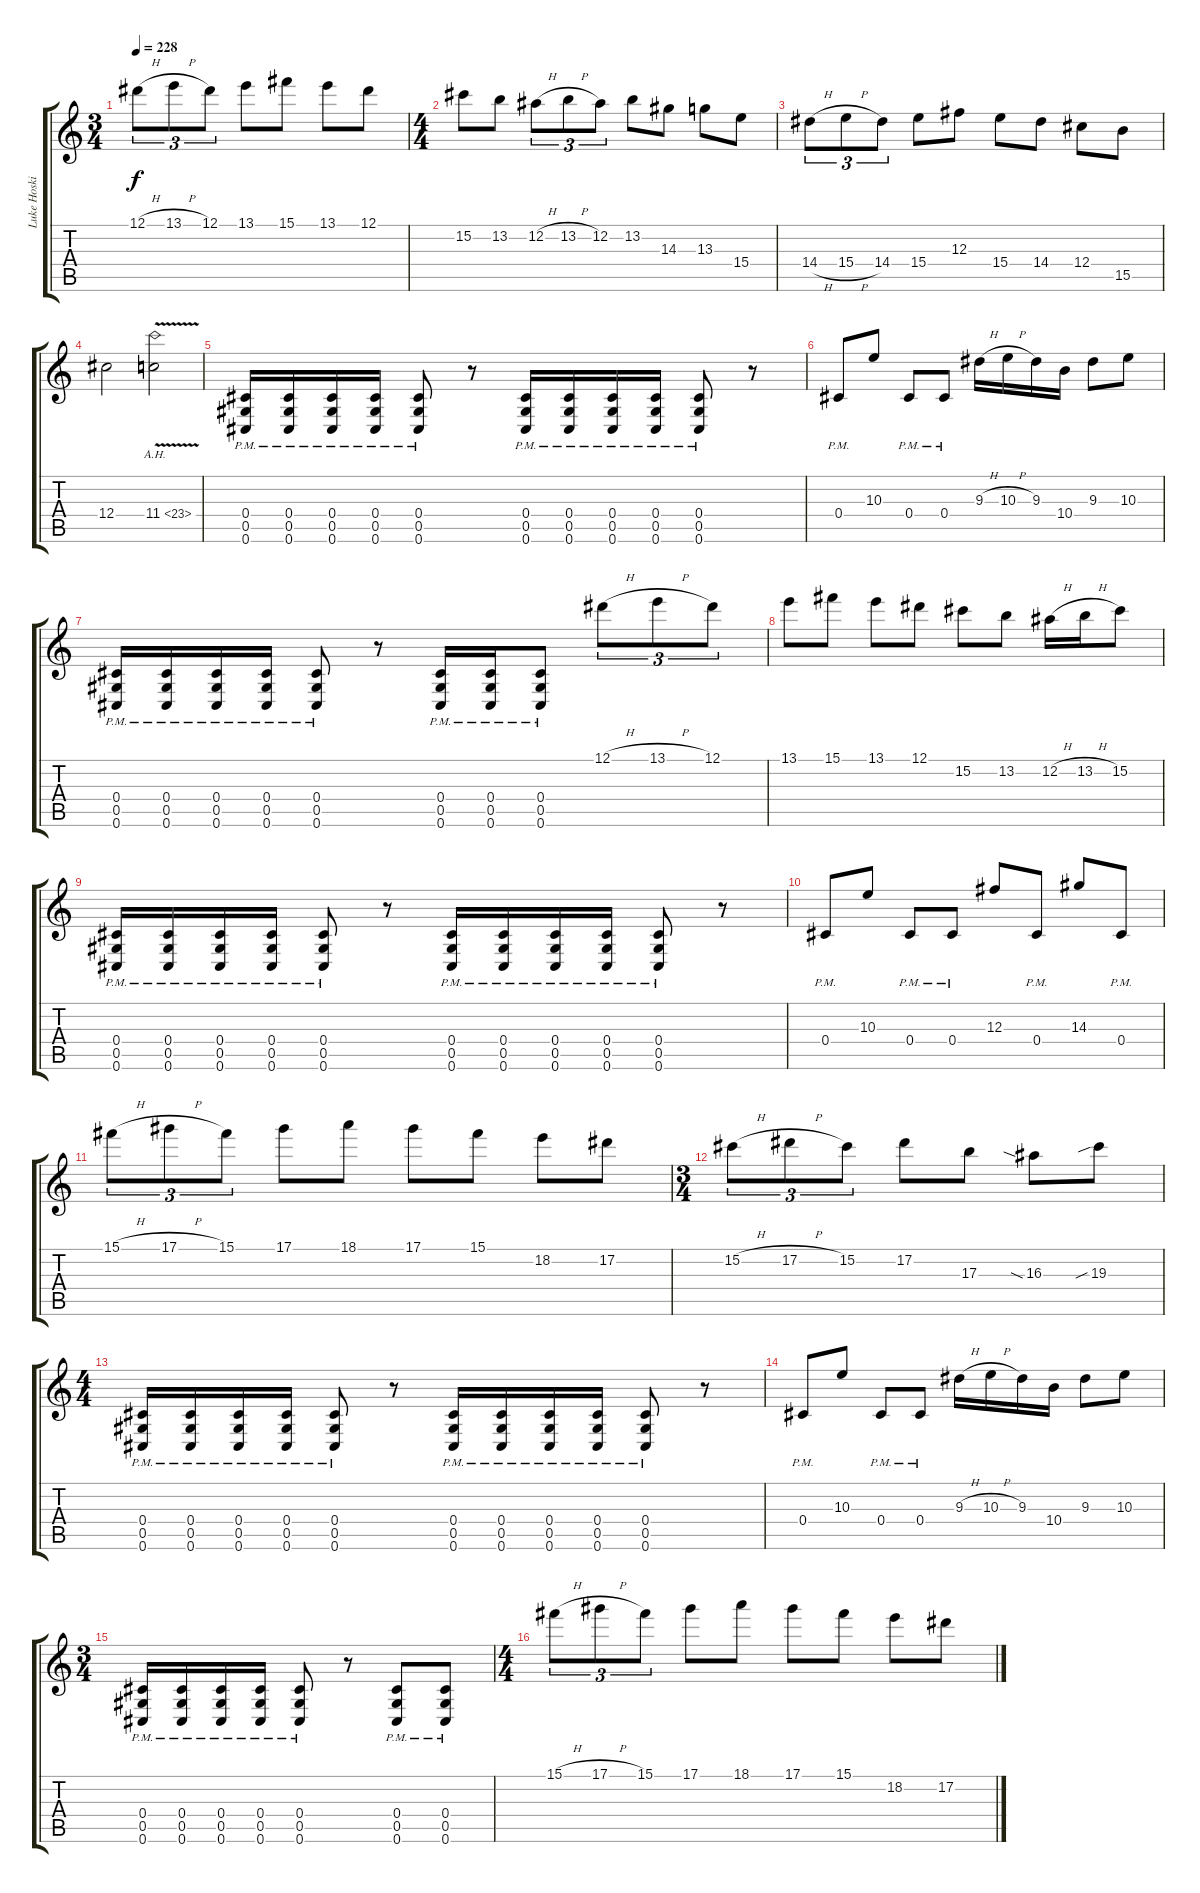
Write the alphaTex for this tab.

\track ("Luke Hoskin" "Luke Hoski") {instrument overdrivenguitar}
\staff {score tabs}
\tuning (Eb4 Bb3 Gb3 Db3 Ab2 Db2) {hide}
\ts (3 4)
\tempo 228
\clef g2
\ks c
12.1{h}.8{tu (3 2) dy f instrument overdrivenguitar} 13.1{h}.8{tu (3 2)} 12.1.8{tu (3 2)} 13.1.8 15.1.8 13.1.8 12.1.8 |
\ts (4 4)
15.2.8 13.2.8 12.2{h}.8{tu (3 2)} 13.2{h}.8{tu (3 2)} 12.2.8{tu (3 2)} 13.2.8 14.3.8 13.3.8 15.4.8 |
14.4{h}.8{tu (3 2)} 15.4{h}.8{tu (3 2)} 14.4.8{tu (3 2)} 15.4.8 12.3.8 15.4.8 14.4.8 12.4.8 15.5.8 |
12.4.2 11.4{ah 12 v}.2 |
(0.4{pm} 0.5{pm} 0.6{pm}).16 (0.4{pm} 0.5{pm} 0.6{pm}).16 (0.4{pm} 0.5{pm} 0.6{pm}).16 (0.4{pm} 0.5{pm} 0.6{pm}).16 (0.4{pm} 0.5{pm} 0.6{pm}).8 r.8 (0.4{pm} 0.5{pm} 0.6{pm}).16 (0.4{pm} 0.5{pm} 0.6{pm}).16 (0.4{pm} 0.5{pm} 0.6{pm}).16 (0.4{pm} 0.5{pm} 0.6{pm}).16 (0.4{pm} 0.5{pm} 0.6{pm}).8 r.8 |
0.4{pm}.8 10.3.8 0.4{pm}.8 0.4{pm}.8 9.3{h}.16 10.3{h}.16 9.3.16 10.4.16 9.3.8 10.3.8 |
(0.4{pm} 0.5{pm} 0.6{pm}).16 (0.4{pm} 0.5{pm} 0.6{pm}).16 (0.4{pm} 0.5{pm} 0.6{pm}).16 (0.4{pm} 0.5{pm} 0.6{pm}).16 (0.4{pm} 0.5{pm} 0.6{pm}).8 r.8 (0.4{pm} 0.5{pm} 0.6{pm}).16 (0.4{pm} 0.5{pm} 0.6{pm}).16 (0.4{pm} 0.5{pm} 0.6{pm}).8 12.1{h}.8{tu (3 2)} 13.1{h}.8{tu (3 2)} 12.1.8{tu (3 2)} |
13.1.8 15.1.8 13.1.8 12.1.8 15.2.8 13.2.8 12.2{h}.16 13.2{h}.16 15.2.8 |
(0.4{pm} 0.5{pm} 0.6{pm}).16 (0.4{pm} 0.5{pm} 0.6{pm}).16 (0.4{pm} 0.5{pm} 0.6{pm}).16 (0.4{pm} 0.5{pm} 0.6{pm}).16 (0.4{pm} 0.5{pm} 0.6{pm}).8 r.8 (0.4{pm} 0.5{pm} 0.6{pm}).16 (0.4{pm} 0.5{pm} 0.6{pm}).16 (0.4{pm} 0.5{pm} 0.6{pm}).16 (0.4{pm} 0.5{pm} 0.6{pm}).16 (0.4{pm} 0.5{pm} 0.6{pm}).8 r.8 |
0.4{pm}.8 10.3.8 0.4{pm}.8 0.4{pm}.8 12.3.8 0.4{pm}.8 14.3.8 0.4{pm}.8 |
15.1{h}.8{tu (3 2)} 17.1{h}.8{tu (3 2)} 15.1.8{tu (3 2)} 17.1.8 18.1.8 17.1.8 15.1.8 18.2.8 17.2.8 |
\ts (3 4)
15.2{h}.8{tu (3 2)} 17.2{h}.8{tu (3 2)} 15.2.8{tu (3 2)} 17.2.8 17.3.8 16.3{sia}.8 19.3{sib}.8 |
\ts (4 4)
(0.4{pm} 0.5{pm} 0.6{pm}).16 (0.4{pm} 0.5{pm} 0.6{pm}).16 (0.4{pm} 0.5{pm} 0.6{pm}).16 (0.4{pm} 0.5{pm} 0.6{pm}).16 (0.4{pm} 0.5{pm} 0.6{pm}).8 r.8 (0.4{pm} 0.5{pm} 0.6{pm}).16 (0.4{pm} 0.5{pm} 0.6{pm}).16 (0.4{pm} 0.5{pm} 0.6{pm}).16 (0.4{pm} 0.5{pm} 0.6{pm}).16 (0.4{pm} 0.5{pm} 0.6{pm}).8 r.8 |
0.4{pm}.8 10.3.8 0.4{pm}.8 0.4{pm}.8 9.3{h}.16 10.3{h}.16 9.3.16 10.4.16 9.3.8 10.3.8 |
\ts (3 4)
(0.4{pm} 0.5{pm} 0.6{pm}).16 (0.4{pm} 0.5{pm} 0.6{pm}).16 (0.4{pm} 0.5{pm} 0.6{pm}).16 (0.4{pm} 0.5{pm} 0.6{pm}).16 (0.4{pm} 0.5{pm} 0.6{pm}).8 r.8 (0.4{pm} 0.5{pm} 0.6{pm}).8 (0.4{pm} 0.5{pm} 0.6{pm}).8 |
\ts (4 4)
15.1{h}.8{tu (3 2)} 17.1{h}.8{tu (3 2)} 15.1.8{tu (3 2)} 17.1.8 18.1.8 17.1.8 15.1.8 18.2.8 17.2.8
